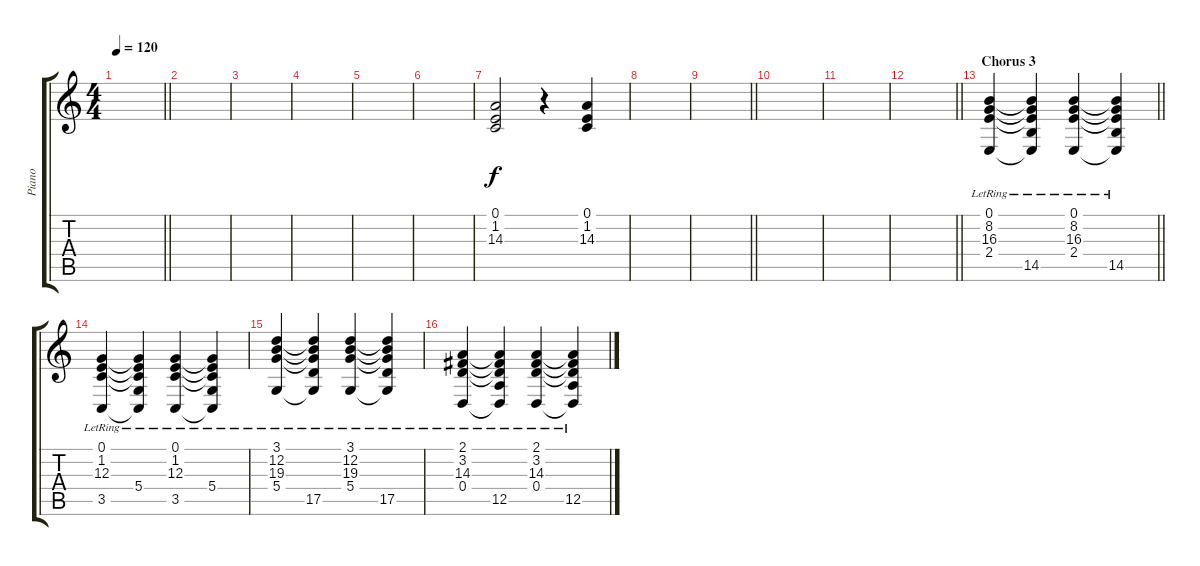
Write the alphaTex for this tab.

\track ("Piano" "Piano") {instrument acousticgrandpiano}
\staff {score tabs}
\tuning (E4 B3 G3 D3 A2 E2) {hide}
\ts (4 4)
\tempo 120
\clef g2
\barLineRight lightlight
\ks c
|
|
|
|
|
|
(0.1 1.2 14.3).2 r.4 (0.1 1.2 14.3).4 |
|
\barLineRight lightlight
|
|
|
\barLineRight lightlight
|
\section ("" "Chorus 3")
\barLineRight lightlight
(0.1{lr} 8.2{lr} 16.3{lr} 2.4{lr}).4{volume 8} (0.1{t} 8.2{t} 16.3{t} 2.4{t} 14.5{lr}).4 (0.1{lr} 8.2{lr} 16.3{lr} 2.4{lr}).4 (0.1{t} 8.2{t} 16.3{t} 2.4{t} 14.5{lr}).4 |
(0.1{lr} 1.2{lr} 12.3{lr} 3.5{lr}).4 (0.1{t} 1.2{t} 12.3{t} 5.4{lr} 3.5{t}).4 (0.1{lr} 1.2{lr} 12.3{lr} 3.5{lr}).4 (0.1{t} 1.2{t} 12.3{t} 5.4{lr} 3.5{t}).4 |
(3.1{lr} 12.2{lr} 19.3{lr} 5.4{lr}).4 (3.1{t} 12.2{t} 19.3{t} 5.4{t} 17.5{lr}).4 (3.1{lr} 12.2{lr} 19.3{lr} 5.4{lr}).4 (3.1{t} 12.2{t} 19.3{t} 5.4{t} 17.5{lr}).4 |
(2.1{lr} 3.2{lr} 14.3{lr} 0.4{lr}).4 (2.1{t} 3.2{t} 14.3{t} 0.4{t} 12.5{lr}).4 (2.1{lr} 3.2{lr} 14.3{lr} 0.4{lr}).4 (2.1{t} 3.2{t} 14.3{t} 0.4{t} 12.5{lr}).4
